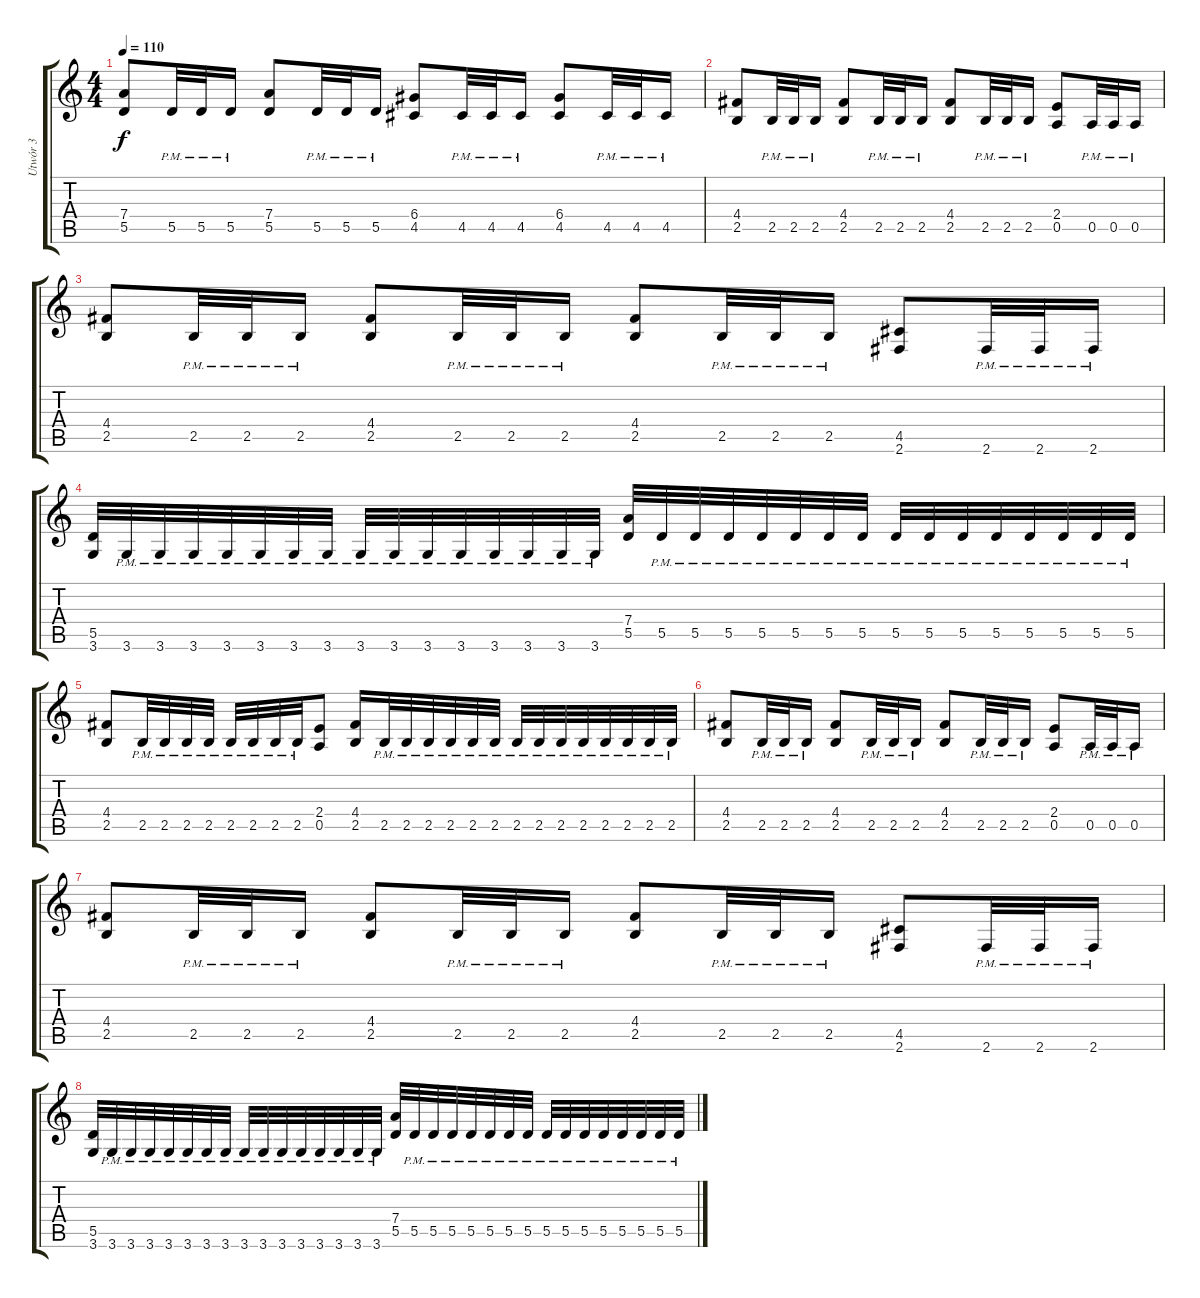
\track ("Utwór 3" "Utwór 3") {instrument acousticguitarsteel}
\staff {score tabs}
\tuning (E4 B3 G3 D3 A2 E2) {hide}
\ts (4 4)
\tempo 110
\clef g2
\ks c
(7.4 5.5).8{dy f} 5.5{pm}.32 5.5{pm}.32 5.5{pm}.16 (7.4 5.5).8 5.5{pm}.32 5.5{pm}.32 5.5{pm}.16 (6.4 4.5).8 4.5{pm}.32 4.5{pm}.32 4.5{pm}.16 (6.4 4.5).8 4.5{pm}.32 4.5{pm}.32 4.5{pm}.16 |
(4.4 2.5).8 2.5{pm}.32 2.5{pm}.32 2.5{pm}.16 (4.4 2.5).8 2.5{pm}.32 2.5{pm}.32 2.5{pm}.16 (4.4 2.5).8 2.5{pm}.32 2.5{pm}.32 2.5{pm}.16 (2.4 0.5).8 0.5{pm}.32 0.5{pm}.32 0.5{pm}.16 |
(4.4 2.5).8 2.5{pm}.32 2.5{pm}.32 2.5{pm}.16 (4.4 2.5).8 2.5{pm}.32 2.5{pm}.32 2.5{pm}.16 (4.4 2.5).8 2.5{pm}.32 2.5{pm}.32 2.5{pm}.16 (4.5 2.6).8 2.6{pm}.32 2.6{pm}.32 2.6{pm}.16 |
(5.5 3.6).32 3.6{pm}.32 3.6{pm}.32 3.6{pm}.32 3.6{pm}.32 3.6{pm}.32 3.6{pm}.32 3.6{pm}.32 3.6{pm}.32 3.6{pm}.32 3.6{pm}.32 3.6{pm}.32 3.6{pm}.32 3.6{pm}.32 3.6{pm}.32 3.6{pm}.32 (7.4 5.5).32 5.5{pm}.32 5.5{pm}.32 5.5{pm}.32 5.5{pm}.32 5.5{pm}.32 5.5{pm}.32 5.5{pm}.32 5.5{pm}.32 5.5{pm}.32 5.5{pm}.32 5.5{pm}.32 5.5{pm}.32 5.5{pm}.32 5.5{pm}.32 5.5{pm}.32 |
(4.4 2.5).8 2.5{pm}.32 2.5{pm}.32 2.5{pm}.32 2.5{pm}.32 2.5{pm}.32 2.5{pm}.32 2.5{pm}.32 2.5{pm}.32 (2.4 0.5).8 (4.4 2.5).16 2.5{pm}.32 2.5{pm}.32 2.5{pm}.32 2.5{pm}.32 2.5{pm}.32 2.5{pm}.32 2.5{pm}.32 2.5{pm}.32 2.5{pm}.32 2.5{pm}.32 2.5{pm}.32 2.5{pm}.32 2.5{pm}.32 2.5{pm}.32 |
(4.4 2.5).8 2.5{pm}.32 2.5{pm}.32 2.5{pm}.16 (4.4 2.5).8 2.5{pm}.32 2.5{pm}.32 2.5{pm}.16 (4.4 2.5).8 2.5{pm}.32 2.5{pm}.32 2.5{pm}.16 (2.4 0.5).8 0.5{pm}.32 0.5{pm}.32 0.5{pm}.16 |
(4.4 2.5).8 2.5{pm}.32 2.5{pm}.32 2.5{pm}.16 (4.4 2.5).8 2.5{pm}.32 2.5{pm}.32 2.5{pm}.16 (4.4 2.5).8 2.5{pm}.32 2.5{pm}.32 2.5{pm}.16 (4.5 2.6).8 2.6{pm}.32 2.6{pm}.32 2.6{pm}.16 |
(5.5 3.6).32 3.6{pm}.32 3.6{pm}.32 3.6{pm}.32 3.6{pm}.32 3.6{pm}.32 3.6{pm}.32 3.6{pm}.32 3.6{pm}.32 3.6{pm}.32 3.6{pm}.32 3.6{pm}.32 3.6{pm}.32 3.6{pm}.32 3.6{pm}.32 3.6{pm}.32 (7.4 5.5).32 5.5{pm}.32 5.5{pm}.32 5.5{pm}.32 5.5{pm}.32 5.5{pm}.32 5.5{pm}.32 5.5{pm}.32 5.5{pm}.32 5.5{pm}.32 5.5{pm}.32 5.5{pm}.32 5.5{pm}.32 5.5{pm}.32 5.5{pm}.32 5.5{pm}.32
